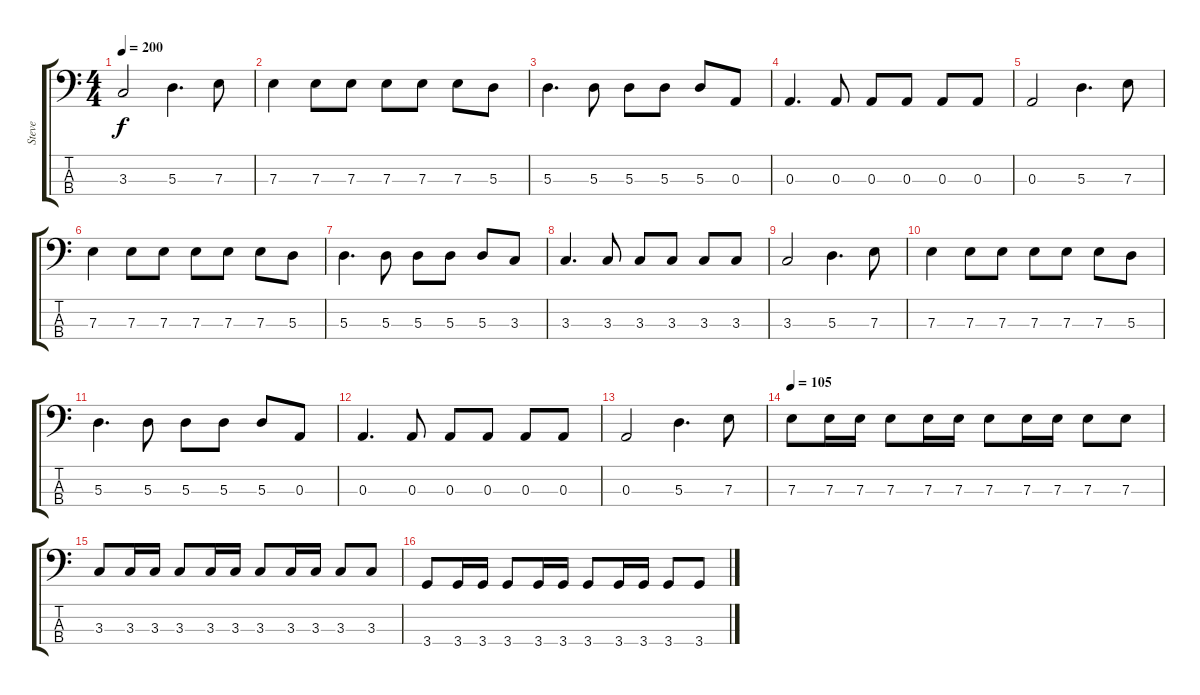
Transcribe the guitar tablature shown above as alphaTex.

\track ("Steve" "Steve") {instrument electricbassfinger}
\staff {score tabs}
\tuning (G2 D2 A1 E1) {hide}
\ts (4 4)
\tempo 200
\clef f4
\ks c
3.3.2{dy f} 5.3.4{d} 7.3.8 |
7.3.4 7.3.8 7.3.8 7.3.8 7.3.8 7.3.8 5.3.8 |
5.3.4{d} 5.3.8 5.3.8 5.3.8 5.3.8 0.3.8 |
0.3.4{d} 0.3.8 0.3.8 0.3.8 0.3.8 0.3.8 |
0.3.2 5.3.4{d} 7.3.8 |
7.3.4 7.3.8 7.3.8 7.3.8 7.3.8 7.3.8 5.3.8 |
5.3.4{d} 5.3.8 5.3.8 5.3.8 5.3.8 3.3.8 |
3.3.4{d} 3.3.8 3.3.8 3.3.8 3.3.8 3.3.8 |
3.3.2 5.3.4{d} 7.3.8 |
7.3.4 7.3.8 7.3.8 7.3.8 7.3.8 7.3.8 5.3.8 |
5.3.4{d} 5.3.8 5.3.8 5.3.8 5.3.8 0.3.8 |
0.3.4{d} 0.3.8 0.3.8 0.3.8 0.3.8 0.3.8 |
0.3.2 5.3.4{d} 7.3.8 |
\tempo 105
7.3.8 7.3.16 7.3.16 7.3.8 7.3.16 7.3.16 7.3.8 7.3.16 7.3.16 7.3.8 7.3.8 |
3.3.8 3.3.16 3.3.16 3.3.8 3.3.16 3.3.16 3.3.8 3.3.16 3.3.16 3.3.8 3.3.8 |
3.4.8 3.4.16 3.4.16 3.4.8 3.4.16 3.4.16 3.4.8 3.4.16 3.4.16 3.4.8 3.4.8
